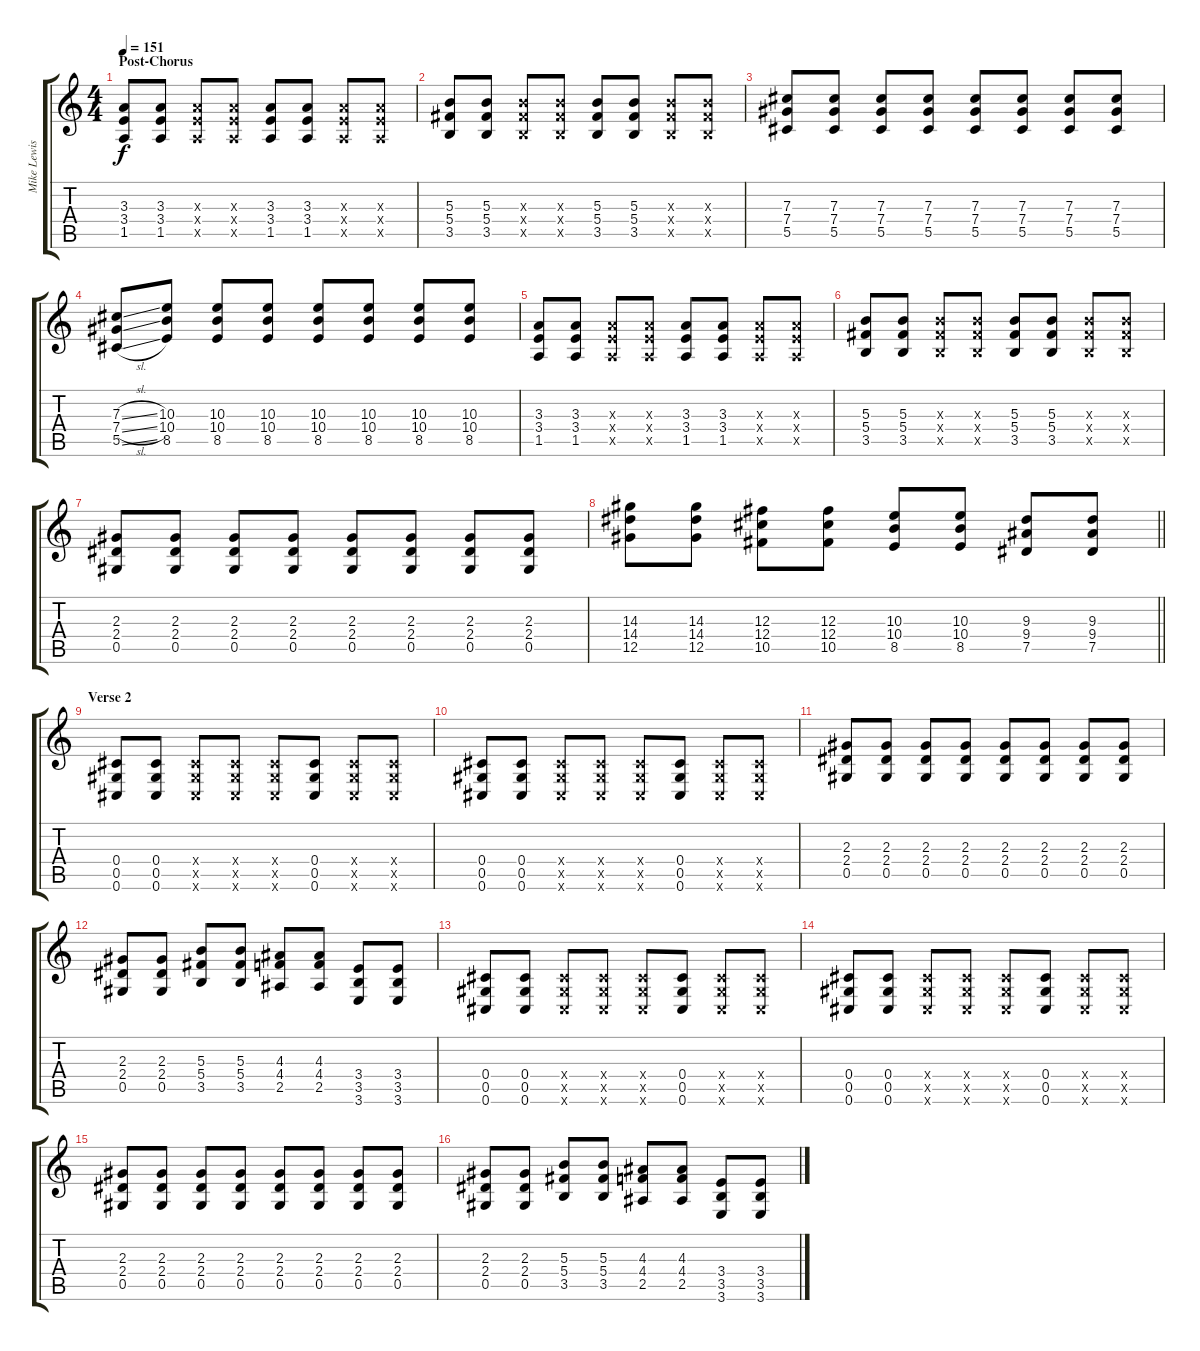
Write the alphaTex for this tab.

\track ("Mike Lewis [Rhythm Guitar R]" "Mike Lewis") {instrument overdrivenguitar}
\staff {score tabs}
\tuning (Eb4 Bb3 Gb3 Db3 Ab2 Db2) {hide}
\ts (4 4)
\section ("" "Post-Chorus")
\tempo 151
\clef g2
\ks c
(3.3 3.4 1.5).8{dy f} (3.3 3.4 1.5).8 (3.3{x} 3.4{x} 1.5{x}).8 (3.3{x} 3.4{x} 1.5{x}).8 (3.3 3.4 1.5).8 (3.3 3.4 1.5).8 (3.3{x} 3.4{x} 1.5{x}).8 (3.3{x} 3.4{x} 1.5{x}).8 |
(5.3 5.4 3.5).8 (5.3 5.4 3.5).8 (5.3{x} 5.4{x} 3.5{x}).8 (5.3{x} 5.4{x} 3.5{x}).8 (5.3 5.4 3.5).8 (5.3 5.4 3.5).8 (5.3{x} 5.4{x} 3.5{x}).8 (5.3{x} 5.4{x} 3.5{x}).8 |
(7.3 7.4 5.5).8 (7.3 7.4 5.5).8 (7.3 7.4 5.5).8 (7.3 7.4 5.5).8 (7.3 7.4 5.5).8 (7.3 7.4 5.5).8 (7.3 7.4 5.5).8 (7.3 7.4 5.5).8 |
(7.3{sl} 7.4{sl} 5.5{sl}).8 (10.3 10.4 8.5).8 (10.3 10.4 8.5).8 (10.3 10.4 8.5).8 (10.3 10.4 8.5).8 (10.3 10.4 8.5).8 (10.3 10.4 8.5).8 (10.3 10.4 8.5).8 |
(3.3 3.4 1.5).8 (3.3 3.4 1.5).8 (3.3{x} 3.4{x} 1.5{x}).8 (3.3{x} 3.4{x} 1.5{x}).8 (3.3 3.4 1.5).8 (3.3 3.4 1.5).8 (3.3{x} 3.4{x} 1.5{x}).8 (3.3{x} 3.4{x} 1.5{x}).8 |
(5.3 5.4 3.5).8 (5.3 5.4 3.5).8 (5.3{x} 5.4{x} 3.5{x}).8 (5.3{x} 5.4{x} 3.5{x}).8 (5.3 5.4 3.5).8 (5.3 5.4 3.5).8 (5.3{x} 5.4{x} 3.5{x}).8 (5.3{x} 5.4{x} 3.5{x}).8 |
(2.3 2.4 0.5).8 (2.3 2.4 0.5).8 (2.3 2.4 0.5).8 (2.3 2.4 0.5).8 (2.3 2.4 0.5).8 (2.3 2.4 0.5).8 (2.3 2.4 0.5).8 (2.3 2.4 0.5).8 |
\barLineRight lightlight
(14.3 14.4 12.5).8 (14.3 14.4 12.5).8 (12.3 12.4 10.5).8 (12.3 12.4 10.5).8 (10.3 10.4 8.5).8 (10.3 10.4 8.5).8 (9.3 9.4 7.5).8 (9.3 9.4 7.5).8 |
\section ("" "Verse 2")
(0.4 0.5 0.6).8 (0.4 0.5 0.6).8 (0.4{x} 0.5{x} 0.6{x}).8 (0.4{x} 0.5{x} 0.6{x}).8 (0.4{x} 0.5{x} 0.6{x}).8 (0.4 0.5 0.6).8 (0.4{x} 0.5{x} 0.6{x}).8 (0.4{x} 0.5{x} 0.6{x}).8 |
(0.4 0.5 0.6).8 (0.4 0.5 0.6).8 (0.4{x} 0.5{x} 0.6{x}).8 (0.4{x} 0.5{x} 0.6{x}).8 (0.4{x} 0.5{x} 0.6{x}).8 (0.4 0.5 0.6).8 (0.4{x} 0.5{x} 0.6{x}).8 (0.4{x} 0.5{x} 0.6{x}).8 |
(2.3 2.4 0.5).8 (2.3 2.4 0.5).8 (2.3 2.4 0.5).8 (2.3 2.4 0.5).8 (2.3 2.4 0.5).8 (2.3 2.4 0.5).8 (2.3 2.4 0.5).8 (2.3 2.4 0.5).8 |
(2.3 2.4 0.5).8 (2.3 2.4 0.5).8 (5.3 5.4 3.5).8 (5.3 5.4 3.5).8 (4.3 4.4 2.5).8 (4.3 4.4 2.5).8 (3.4 3.5 3.6).8 (3.4 3.5 3.6).8 |
(0.4 0.5 0.6).8 (0.4 0.5 0.6).8 (0.4{x} 0.5{x} 0.6{x}).8 (0.4{x} 0.5{x} 0.6{x}).8 (0.4{x} 0.5{x} 0.6{x}).8 (0.4 0.5 0.6).8 (0.4{x} 0.5{x} 0.6{x}).8 (0.4{x} 0.5{x} 0.6{x}).8 |
(0.4 0.5 0.6).8 (0.4 0.5 0.6).8 (0.4{x} 0.5{x} 0.6{x}).8 (0.4{x} 0.5{x} 0.6{x}).8 (0.4{x} 0.5{x} 0.6{x}).8 (0.4 0.5 0.6).8 (0.4{x} 0.5{x} 0.6{x}).8 (0.4{x} 0.5{x} 0.6{x}).8 |
(2.3 2.4 0.5).8 (2.3 2.4 0.5).8 (2.3 2.4 0.5).8 (2.3 2.4 0.5).8 (2.3 2.4 0.5).8 (2.3 2.4 0.5).8 (2.3 2.4 0.5).8 (2.3 2.4 0.5).8 |
(2.3 2.4 0.5).8 (2.3 2.4 0.5).8 (5.3 5.4 3.5).8 (5.3 5.4 3.5).8 (4.3 4.4 2.5).8 (4.3 4.4 2.5).8 (3.4 3.5 3.6).8 (3.4 3.5 3.6).8
